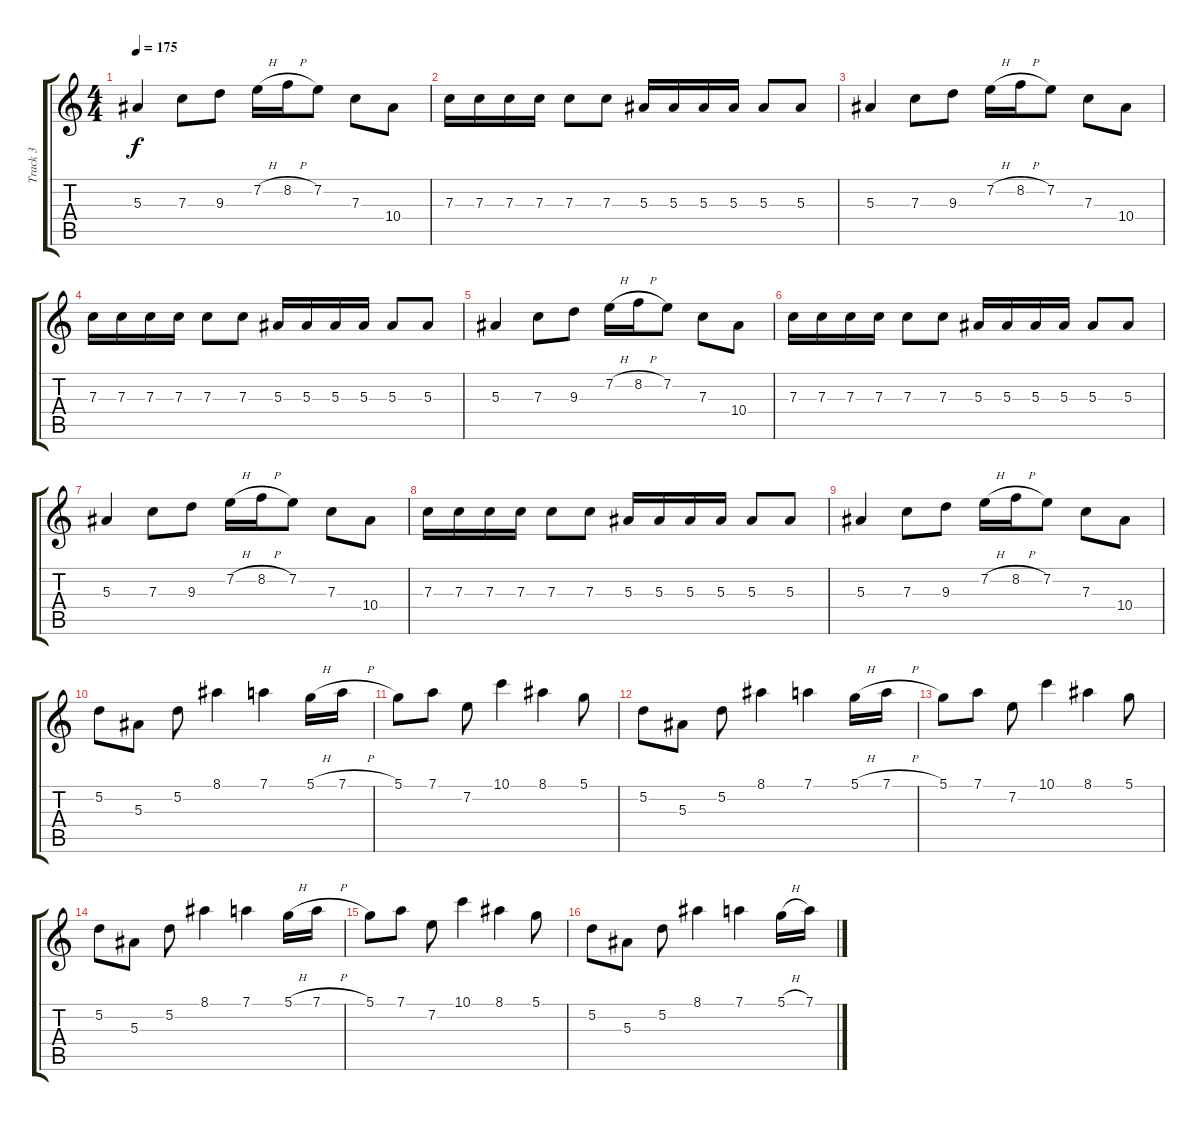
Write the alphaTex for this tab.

\track ("Track 3" "Track 3") {instrument distortionguitar}
\staff {score tabs}
\tuning (D4 A3 F3 C3 G2 D2) {hide}
\ts (4 4)
\tempo 175
\clef g2
\ks c
5.3.4{dy f} 7.3.8 9.3.8 7.2{h}.16 8.2{h}.16 7.2.8 7.3.8 10.4.8 |
7.3.16 7.3.16 7.3.16 7.3.16 7.3.8 7.3.8 5.3.16 5.3.16 5.3.16 5.3.16 5.3.8 5.3.8 |
5.3.4 7.3.8 9.3.8 7.2{h}.16 8.2{h}.16 7.2.8 7.3.8 10.4.8 |
7.3.16 7.3.16 7.3.16 7.3.16 7.3.8 7.3.8 5.3.16 5.3.16 5.3.16 5.3.16 5.3.8 5.3.8 |
5.3.4 7.3.8 9.3.8 7.2{h}.16 8.2{h}.16 7.2.8 7.3.8 10.4.8 |
7.3.16 7.3.16 7.3.16 7.3.16 7.3.8 7.3.8 5.3.16 5.3.16 5.3.16 5.3.16 5.3.8 5.3.8 |
5.3.4 7.3.8 9.3.8 7.2{h}.16 8.2{h}.16 7.2.8 7.3.8 10.4.8 |
7.3.16 7.3.16 7.3.16 7.3.16 7.3.8 7.3.8 5.3.16 5.3.16 5.3.16 5.3.16 5.3.8 5.3.8 |
5.3.4 7.3.8 9.3.8 7.2{h}.16 8.2{h}.16 7.2.8 7.3.8 10.4.8 |
5.2.8 5.3.8 5.2.8 8.1.4 7.1.4 5.1{h}.16 7.1{h}.16 |
5.1.8 7.1.8 7.2.8 10.1.4 8.1.4 5.1.8 |
5.2.8 5.3.8 5.2.8 8.1.4 7.1.4 5.1{h}.16 7.1{h}.16 |
5.1.8 7.1.8 7.2.8 10.1.4 8.1.4 5.1.8 |
5.2.8 5.3.8 5.2.8 8.1.4 7.1.4 5.1{h}.16 7.1{h}.16 |
5.1.8 7.1.8 7.2.8 10.1.4 8.1.4 5.1.8 |
5.2.8 5.3.8 5.2.8 8.1.4 7.1.4 5.1{h}.16 7.1{h}.16
